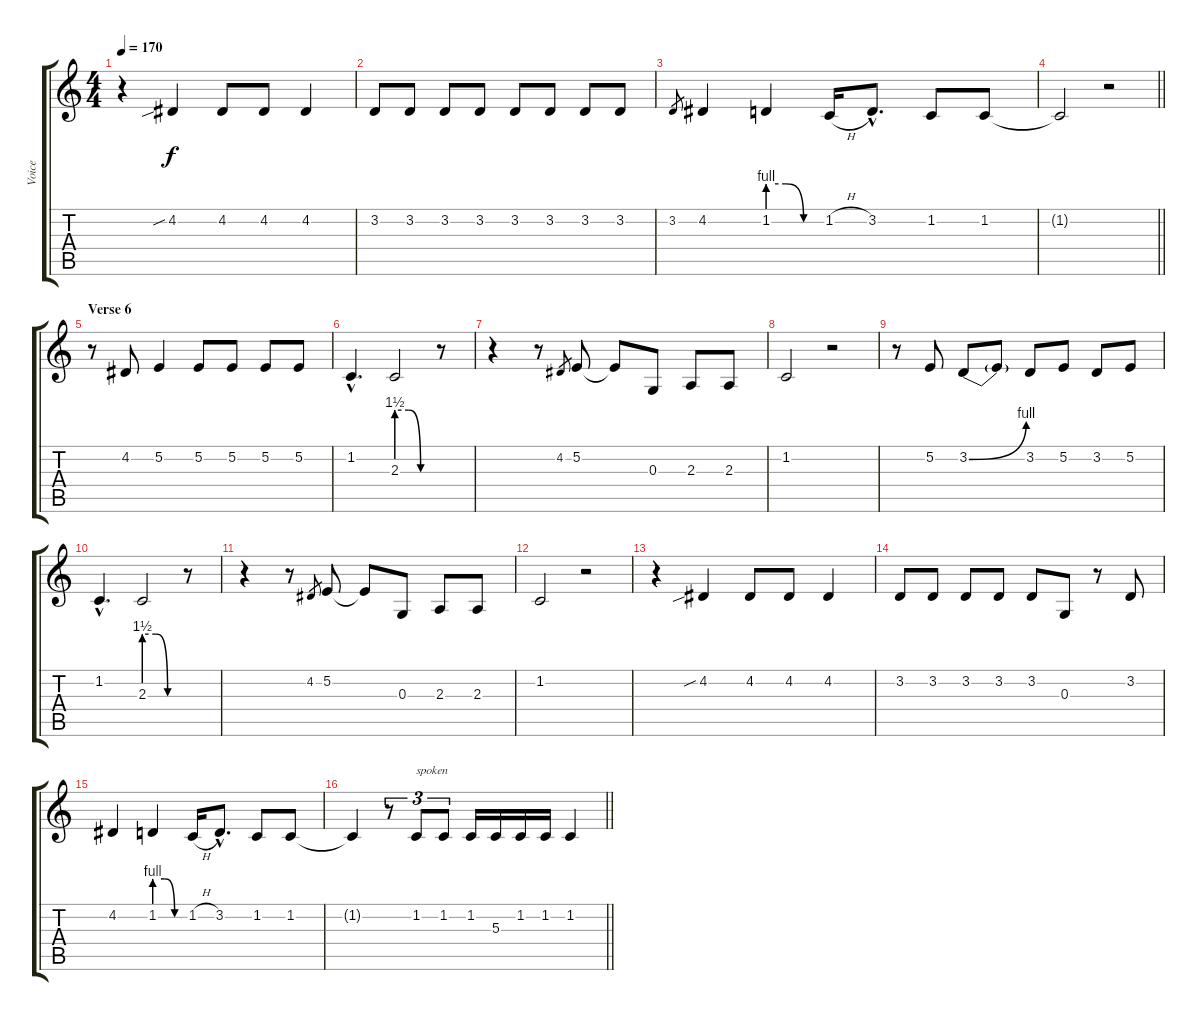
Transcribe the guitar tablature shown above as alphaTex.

\track ("Voice" "Voice") {instrument trumpet}
\staff {score tabs}
\tuning (E4 B3 G3 D3 A2 E2) {hide}
\ts (4 4)
\tempo 170
\clef g2
\ks c
r.4{dy f} 4.2{sib}.4 4.2.8 4.2.8 4.2.4 |
3.2.8 3.2.8 3.2.8 3.2.8 3.2.8 3.2.8 3.2.8 3.2.8 |
3.2.8{gr} 4.2.4 1.2{be (custom 0 4 20 4 40 0 60 0)}.4 1.2{h}.16 3.2{hac}.8{d} 1.2.8 1.2.8 |
\barLineRight lightlight
1.2{t}.2 r.2 |
\section ("" "Verse 6 ")
r.8 4.2.8 5.2.4 5.2.8 5.2.8 5.2.8 5.2.8 |
1.2{hac}.4{d} 2.3{be (custom 0 6 20 6 40 0 60 0)}.2 r.8 |
r.4 r.8 4.2.8{gr} 5.2.8 5.2{t}.8 0.3.8 2.3.8 2.3.8 |
1.2.2 r.2 |
r.8 5.2.8 3.2{be (bend 0 0 60 4)}.8 3.2{t}.8 3.2.8 5.2.8 3.2.8 5.2.8 |
1.2{hac}.4{d} 2.3{be (custom 0 6 20 6 40 0 60 0)}.2 r.8 |
r.4 r.8 4.2.8{gr} 5.2.8 5.2{t}.8 0.3.8 2.3.8 2.3.8 |
1.2.2 r.2 |
r.4 4.2{sib}.4 4.2.8 4.2.8 4.2.4 |
3.2.8 3.2.8 3.2.8 3.2.8 3.2.8 0.3.8 r.8 3.2.8 |
4.2.4 1.2{be (custom 0 4 20 4 40 0 60 0)}.4 1.2{h}.16 3.2{hac}.8{d} 1.2.8 1.2.8 |
\barLineRight lightlight
1.2{t}.4 r.8{tu (3 2)} 1.2.8{tu (3 2) txt "spoken" volume 7 instrument percussiveorgan} 1.2.8{tu (3 2)} 1.2.16 5.3.16 1.2.16 1.2.16 1.2.4
